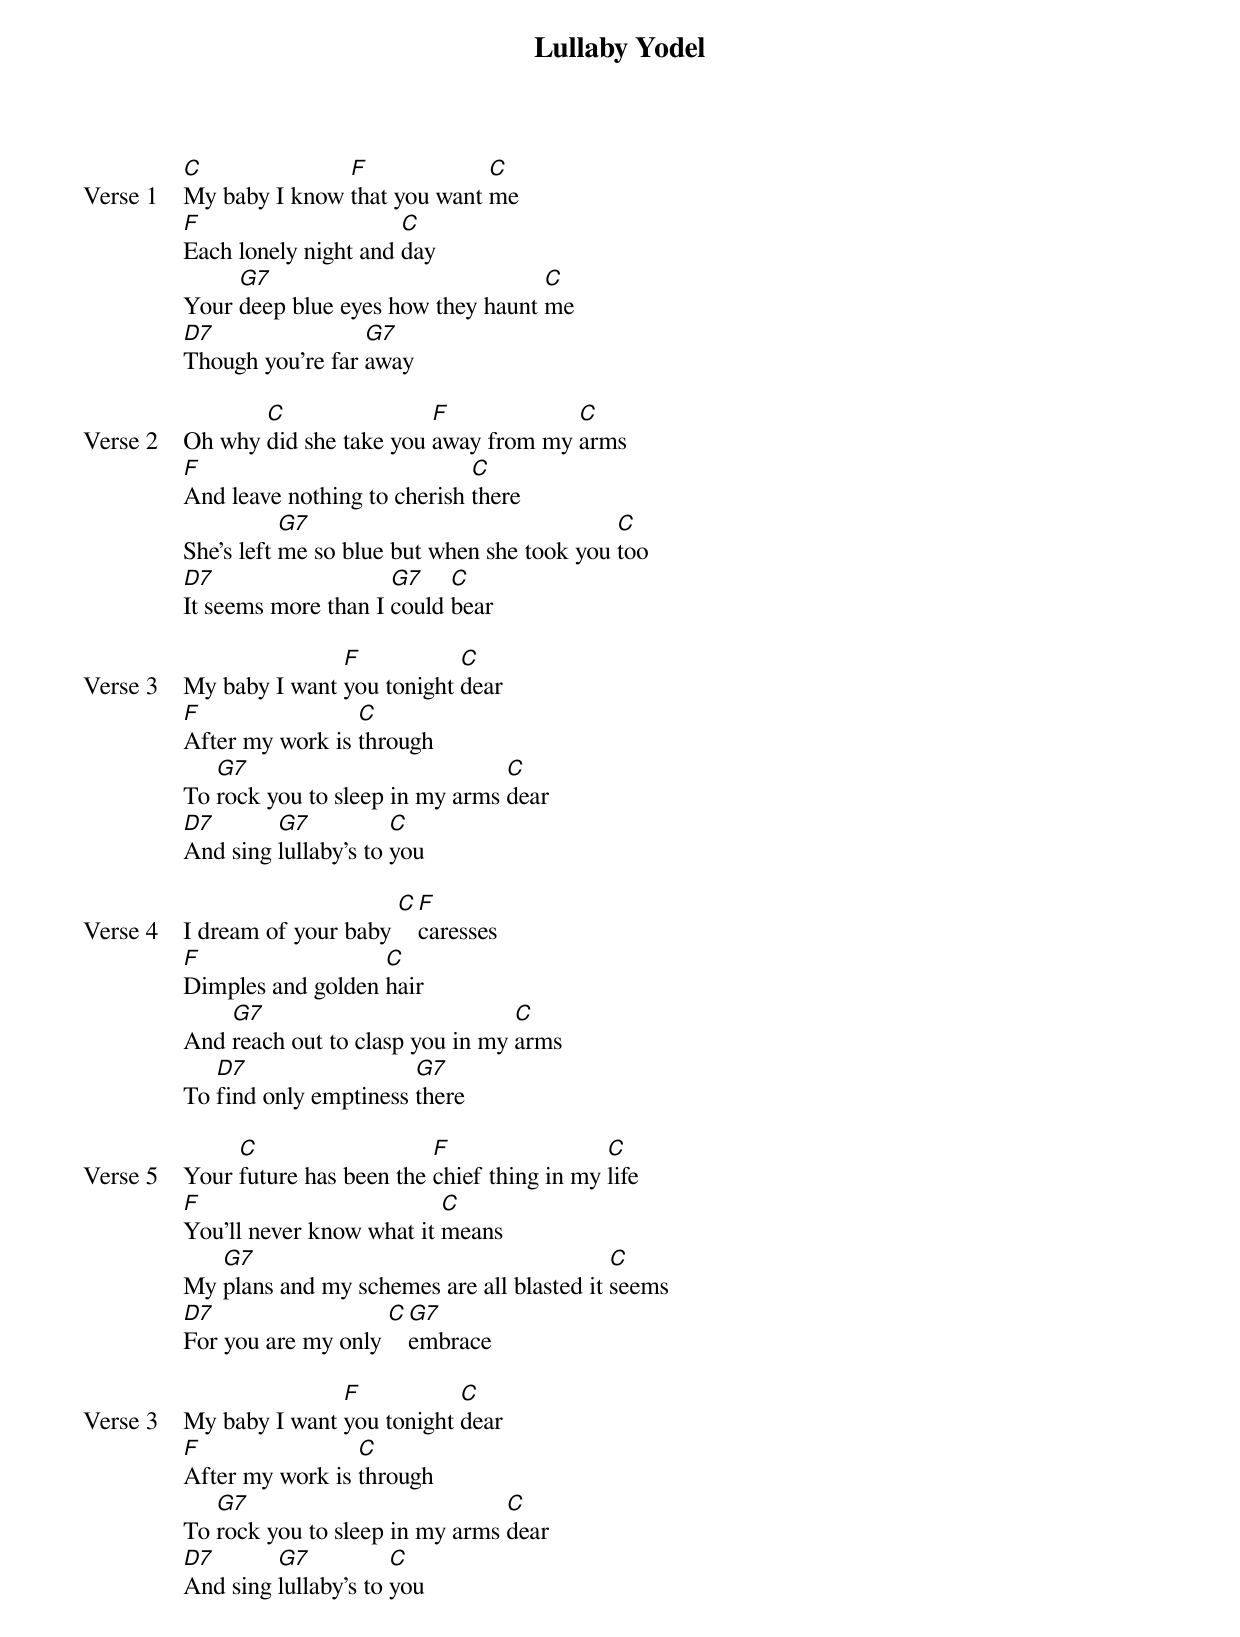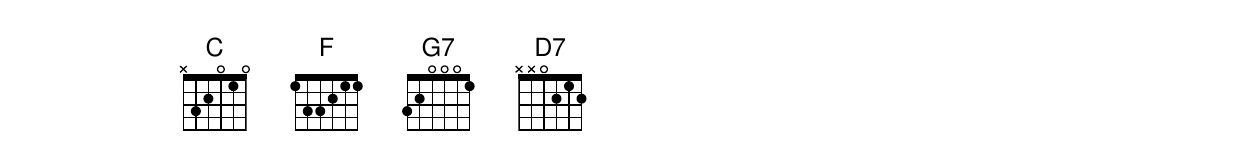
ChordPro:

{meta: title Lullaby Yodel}
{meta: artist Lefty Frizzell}
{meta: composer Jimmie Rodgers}
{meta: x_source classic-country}
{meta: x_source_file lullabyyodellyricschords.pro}
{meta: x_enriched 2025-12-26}

{start_of_verse: Verse 1}
[C]My baby I know [F]that you want [C]me
[F]Each lonely night and [C]day
Your [G7]deep blue eyes how they haunt [C]me
[D7]Though you're far [G7]away
{end_of_verse}

{start_of_verse: Verse 2}
Oh why [C]did she take you [F]away from my [C]arms
[F]And leave nothing to cherish [C]there
She's left [G7]me so blue but when she took you [C]too
[D7]It seems more than I [G7]could [C]bear
{end_of_verse}

{start_of_verse: Verse 3}
My baby I want [F]you tonight [C]dear
[F]After my work is [C]through
To [G7]rock you to sleep in my arms [C]dear
[D7]And sing [G7]lullaby's to [C]you
{end_of_verse}

{start_of_verse: Verse 4}
I dream of your baby [C][F]caresses
[F]Dimples and golden [C]hair
And [G7]reach out to clasp you in my [C]arms
To [D7]find only emptiness [G7]there
{end_of_verse}

{start_of_verse: Verse 5}
Your [C]future has been the [F]chief thing in my [C]life
[F]You'll never know what it [C]means
My [G7]plans and my schemes are all blasted it [C]seems
[D7]For you are my only [C][G7]embrace
{end_of_verse}

{start_of_verse: Verse 3}
My baby I want [F]you tonight [C]dear
[F]After my work is [C]through
To [G7]rock you to sleep in my arms [C]dear
[D7]And sing [G7]lullaby's to [C]you
{end_of_verse}
